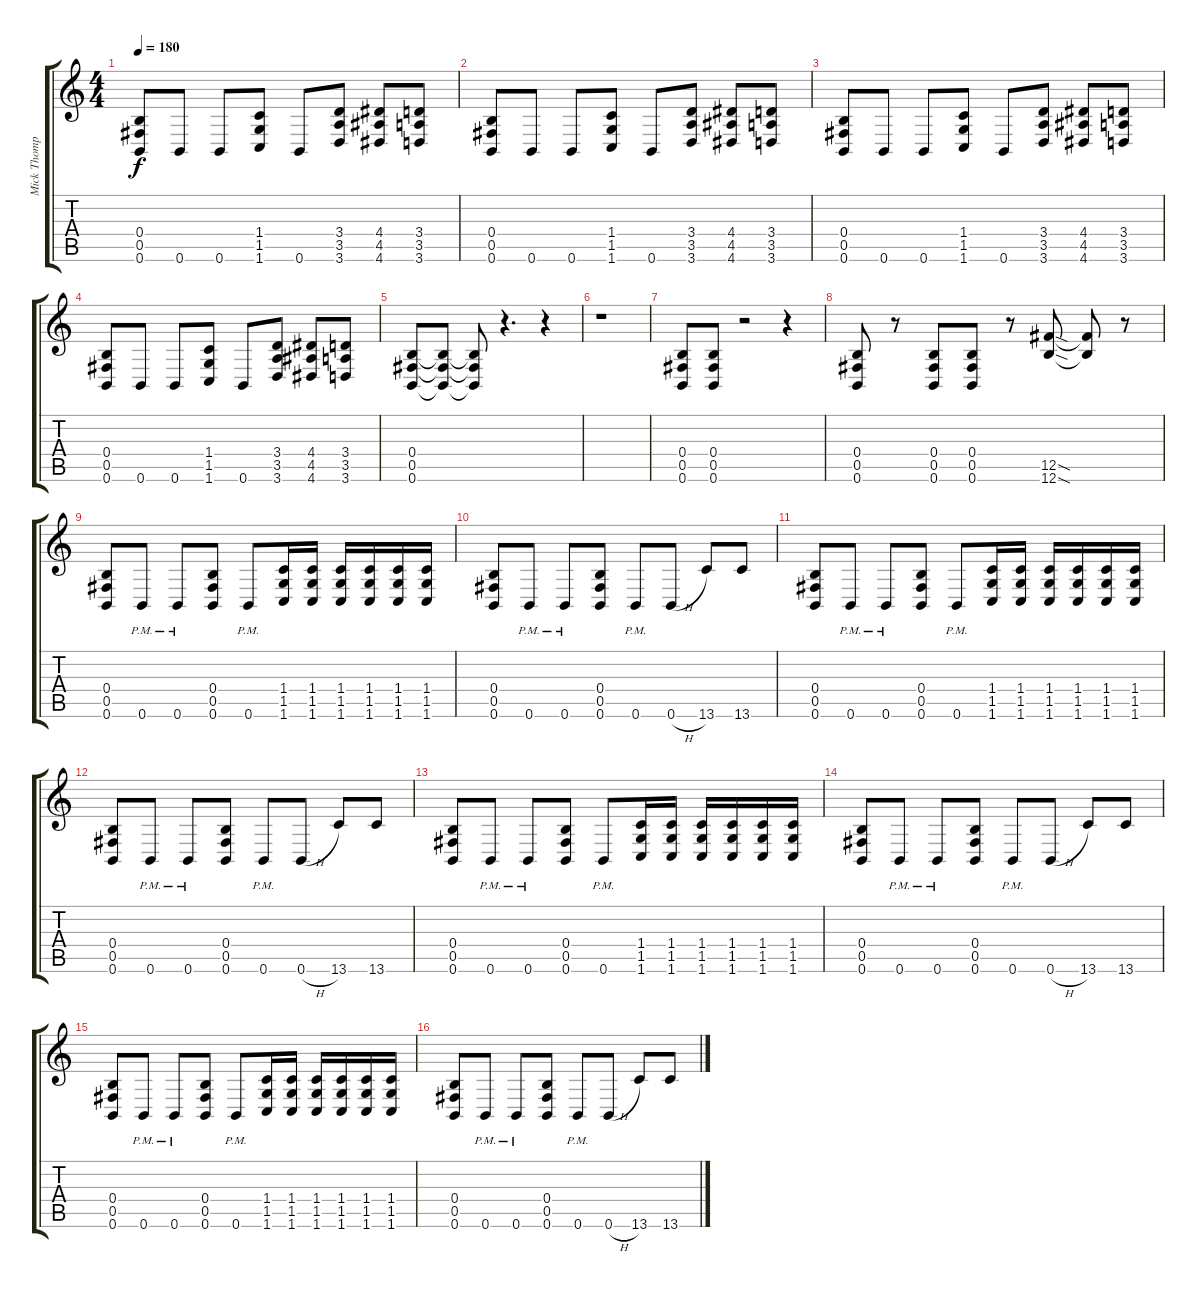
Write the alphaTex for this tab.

\track ("Mick Thompson #7" "Mick Thomp") {instrument distortionguitar}
\staff {score tabs}
\tuning (Db4 Ab3 E3 B2 Gb2 B1) {hide}
\ts (4 4)
\tempo 180
\clef g2
\ks c
(0.4 0.5 0.6).8{dy f} 0.6.8 0.6.8 (1.4 1.5 1.6).8 0.6.8 (3.4 3.5 3.6).8 (4.4 4.5 4.6).8 (3.4 3.5 3.6).8 |
(0.4 0.5 0.6).8 0.6.8 0.6.8 (1.4 1.5 1.6).8 0.6.8 (3.4 3.5 3.6).8 (4.4 4.5 4.6).8 (3.4 3.5 3.6).8 |
(0.4 0.5 0.6).8 0.6.8 0.6.8 (1.4 1.5 1.6).8 0.6.8 (3.4 3.5 3.6).8 (4.4 4.5 4.6).8 (3.4 3.5 3.6).8 |
(0.4 0.5 0.6).8 0.6.8 0.6.8 (1.4 1.5 1.6).8 0.6.8 (3.4 3.5 3.6).8 (4.4 4.5 4.6).8 (3.4 3.5 3.6).8 |
(0.4 0.5 0.6).8 (0.4{t} 0.5{t} 0.6{t}).8 (0.4{t} 0.5{t} 0.6{t}).8 r.4{d} r.4 |
r.1 |
(0.4 0.5 0.6).8 (0.4 0.5 0.6).8 r.2 r.4 |
(0.4 0.5 0.6).8 r.8 (0.4 0.5 0.6).8 (0.4 0.5 0.6).8 r.8 (12.5{sod} 12.6{sod}).8 (12.5{t} 12.6{t}).8 r.8 |
(0.4 0.5 0.6).8 0.6{pm}.8 0.6{pm}.8 (0.4 0.5 0.6).8 0.6{pm}.8 (1.4 1.5 1.6).16 (1.4 1.5 1.6).16 (1.4 1.5 1.6).16 (1.4 1.5 1.6).16 (1.4 1.5 1.6).16 (1.4 1.5 1.6).16 |
(0.4 0.5 0.6).8 0.6{pm}.8 0.6{pm}.8 (0.4 0.5 0.6).8 0.6{pm}.8 0.6{h}.8 13.6.8 13.6.8 |
(0.4 0.5 0.6).8 0.6{pm}.8 0.6{pm}.8 (0.4 0.5 0.6).8 0.6{pm}.8 (1.4 1.5 1.6).16 (1.4 1.5 1.6).16 (1.4 1.5 1.6).16 (1.4 1.5 1.6).16 (1.4 1.5 1.6).16 (1.4 1.5 1.6).16 |
(0.4 0.5 0.6).8 0.6{pm}.8 0.6{pm}.8 (0.4 0.5 0.6).8 0.6{pm}.8 0.6{h}.8 13.6.8 13.6.8 |
(0.4 0.5 0.6).8 0.6{pm}.8 0.6{pm}.8 (0.4 0.5 0.6).8 0.6{pm}.8 (1.4 1.5 1.6).16 (1.4 1.5 1.6).16 (1.4 1.5 1.6).16 (1.4 1.5 1.6).16 (1.4 1.5 1.6).16 (1.4 1.5 1.6).16 |
(0.4 0.5 0.6).8 0.6{pm}.8 0.6{pm}.8 (0.4 0.5 0.6).8 0.6{pm}.8 0.6{h}.8 13.6.8 13.6.8 |
(0.4 0.5 0.6).8 0.6{pm}.8 0.6{pm}.8 (0.4 0.5 0.6).8 0.6{pm}.8 (1.4 1.5 1.6).16 (1.4 1.5 1.6).16 (1.4 1.5 1.6).16 (1.4 1.5 1.6).16 (1.4 1.5 1.6).16 (1.4 1.5 1.6).16 |
(0.4 0.5 0.6).8 0.6{pm}.8 0.6{pm}.8 (0.4 0.5 0.6).8 0.6{pm}.8 0.6{h}.8 13.6.8 13.6.8
